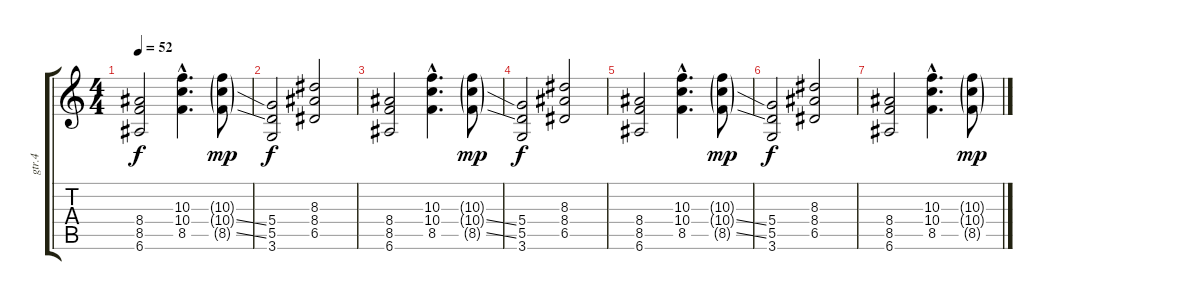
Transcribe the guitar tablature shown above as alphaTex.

\track ("gtr.4" "gtr.4") {instrument overdrivenguitar}
\staff {score tabs}
\tuning (E4 B3 G3 D3 A2 E2) {hide}
\ts (4 4)
\tempo 52
\clef g2
\ks c
(8.4 8.5 6.6).2{dy f} (10.3{hac} 10.4{hac} 8.5{hac}).4{d} (10.3{g} 10.4{ss g} 8.5{ss g}).8{dy mp} |
(5.4 5.5 3.6).2{dy f} (8.3 8.4 6.5).2 |
(8.4 8.5 6.6).2 (10.3{hac} 10.4{hac} 8.5{hac}).4{d} (10.3{g} 10.4{ss g} 8.5{ss g}).8{dy mp} |
(5.4 5.5 3.6).2{dy f} (8.3 8.4 6.5).2 |
(8.4 8.5 6.6).2 (10.3{hac} 10.4{hac} 8.5{hac}).4{d} (10.3{g} 10.4{ss g} 8.5{ss g}).8{dy mp} |
(5.4 5.5 3.6).2{dy f} (8.3 8.4 6.5).2 |
(8.4 8.5 6.6).2 (10.3{hac} 10.4{hac} 8.5{hac}).4{d} (10.3{g} 10.4{g} 8.5{g}).8{dy mp}
